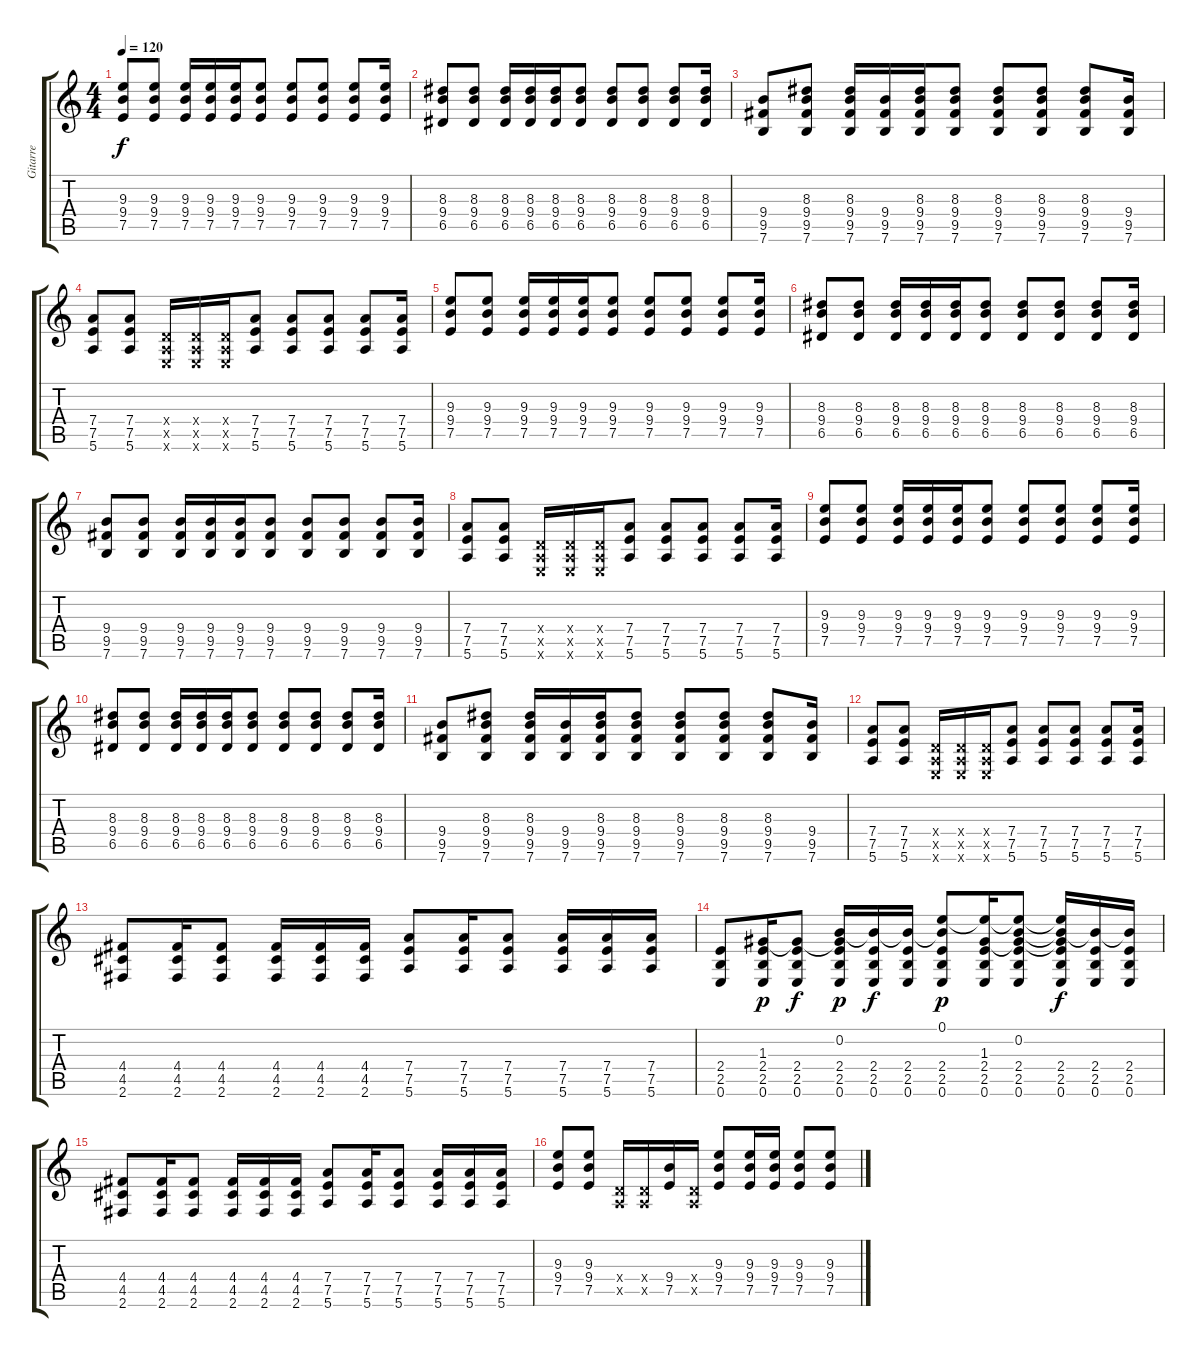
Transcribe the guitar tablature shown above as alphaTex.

\track ("Gitarre" "Gitarre") {instrument electricguitarclean}
\staff {score tabs}
\tuning (E4 B3 G3 D3 A2 E2) {hide}
\ts (4 4)
\tempo 120
\clef g2
\ks c
(9.3 9.4 7.5).8{dy f instrument distortionguitar} (9.3 9.4 7.5).8 (9.3 9.4 7.5).16 (9.3 9.4 7.5).16 (9.3 9.4 7.5).16 (9.3 9.4 7.5).8 (9.3 9.4 7.5).8 (9.3 9.4 7.5).8 (9.3 9.4 7.5).8 (9.3 9.4 7.5).16 |
(8.3 9.4 6.5).8 (8.3 9.4 6.5).8 (8.3 9.4 6.5).16 (8.3 9.4 6.5).16 (8.3 9.4 6.5).16 (8.3 9.4 6.5).8 (8.3 9.4 6.5).8 (8.3 9.4 6.5).8 (8.3 9.4 6.5).8 (8.3 9.4 6.5).16 |
(9.4 9.5 7.6).8 (8.3 9.4 9.5 7.6).8 (8.3 9.4 9.5 7.6).16 (9.4 9.5 7.6).16 (8.3 9.4 9.5 7.6).16 (8.3 9.4 9.5 7.6).8 (8.3 9.4 9.5 7.6).8 (8.3 9.4 9.5 7.6).8 (8.3 9.4 9.5 7.6).8 (9.4 9.5 7.6).16 |
(7.4 7.5 5.6).8 (7.4 7.5 5.6).8 (0.4{x} 0.5{x} 0.6{x}).16 (0.4{x} 0.5{x} 0.6{x}).16 (0.4{x} 0.5{x} 0.6{x}).16 (7.4 7.5 5.6).8 (7.4 7.5 5.6).8 (7.4 7.5 5.6).8 (7.4 7.5 5.6).8 (7.4 7.5 5.6).16 |
(9.3 9.4 7.5).8{instrument distortionguitar} (9.3 9.4 7.5).8 (9.3 9.4 7.5).16 (9.3 9.4 7.5).16 (9.3 9.4 7.5).16 (9.3 9.4 7.5).8 (9.3 9.4 7.5).8 (9.3 9.4 7.5).8 (9.3 9.4 7.5).8 (9.3 9.4 7.5).16 |
(8.3 9.4 6.5).8 (8.3 9.4 6.5).8 (8.3 9.4 6.5).16 (8.3 9.4 6.5).16 (8.3 9.4 6.5).16 (8.3 9.4 6.5).8 (8.3 9.4 6.5).8 (8.3 9.4 6.5).8 (8.3 9.4 6.5).8 (8.3 9.4 6.5).16 |
(9.4 9.5 7.6).8 (9.4 9.5 7.6).8 (9.4 9.5 7.6).16 (9.4 9.5 7.6).16 (9.4 9.5 7.6).16 (9.4 9.5 7.6).8 (9.4 9.5 7.6).8 (9.4 9.5 7.6).8 (9.4 9.5 7.6).8 (9.4 9.5 7.6).16 |
(7.4 7.5 5.6).8 (7.4 7.5 5.6).8 (0.4{x} 0.5{x} 0.6{x}).16 (0.4{x} 0.5{x} 0.6{x}).16 (0.4{x} 0.5{x} 0.6{x}).16 (7.4 7.5 5.6).8 (7.4 7.5 5.6).8 (7.4 7.5 5.6).8 (7.4 7.5 5.6).8 (7.4 7.5 5.6).16 |
(9.3 9.4 7.5).8{instrument distortionguitar} (9.3 9.4 7.5).8 (9.3 9.4 7.5).16 (9.3 9.4 7.5).16 (9.3 9.4 7.5).16 (9.3 9.4 7.5).8 (9.3 9.4 7.5).8 (9.3 9.4 7.5).8 (9.3 9.4 7.5).8 (9.3 9.4 7.5).16 |
(8.3 9.4 6.5).8 (8.3 9.4 6.5).8 (8.3 9.4 6.5).16 (8.3 9.4 6.5).16 (8.3 9.4 6.5).16 (8.3 9.4 6.5).8 (8.3 9.4 6.5).8 (8.3 9.4 6.5).8 (8.3 9.4 6.5).8 (8.3 9.4 6.5).16 |
(9.4 9.5 7.6).8 (8.3 9.4 9.5 7.6).8 (8.3 9.4 9.5 7.6).16 (9.4 9.5 7.6).16 (8.3 9.4 9.5 7.6).16 (8.3 9.4 9.5 7.6).8 (8.3 9.4 9.5 7.6).8 (8.3 9.4 9.5 7.6).8 (8.3 9.4 9.5 7.6).8 (9.4 9.5 7.6).16 |
(7.4 7.5 5.6).8 (7.4 7.5 5.6).8 (0.4{x} 0.5{x} 0.6{x}).16 (0.4{x} 0.5{x} 0.6{x}).16 (0.4{x} 0.5{x} 0.6{x}).16 (7.4 7.5 5.6).8 (7.4 7.5 5.6).8 (7.4 7.5 5.6).8 (7.4 7.5 5.6).8 (7.4 7.5 5.6).16 |
(4.4 4.5 2.6).8 (4.4 4.5 2.6).16 (4.4 4.5 2.6).8 (4.4 4.5 2.6).16 (4.4 4.5 2.6).16 (4.4 4.5 2.6).16 (7.4 7.5 5.6).8 (7.4 7.5 5.6).16 (7.4 7.5 5.6).8 (7.4 7.5 5.6).16 (7.4 7.5 5.6).16 (7.4 7.5 5.6).16 |
(2.4 2.5 0.6).8 (1.3 2.4 2.5 0.6).16{dy p} (1.3{t} 2.4 2.5 0.6).8{dy f} (0.2 1.3{t} 2.4 2.5 0.6).16{dy p} (0.2{t} 2.4 2.5 0.6).16{dy f} (0.2{t} 2.4 2.5 0.6).16 (0.1 0.2{t} 2.4 2.5 0.6).8{dy p} (0.1{t} 1.3 2.4 2.5 0.6).16 (0.1{t} 0.2 1.3{t} 2.4 2.5 0.6).8 (0.1{t} 0.2{t} 1.3{t} 2.4 2.5 0.6).16{dy f} (0.2{t} 2.4 2.5 0.6).16 (0.2{t} 2.4 2.5 0.6).16 |
(4.4 4.5 2.6).8 (4.4 4.5 2.6).16 (4.4 4.5 2.6).8 (4.4 4.5 2.6).16 (4.4 4.5 2.6).16 (4.4 4.5 2.6).16 (7.4 7.5 5.6).8 (7.4 7.5 5.6).16 (7.4 7.5 5.6).8 (7.4 7.5 5.6).16 (7.4 7.5 5.6).16 (7.4 7.5 5.6).16 |
(9.3 9.4 7.5).8 (9.3 9.4 7.5).8 (0.4{x} 0.5{x}).16 (0.4{x} 0.5{x}).16 (9.4 7.5).16 (0.4{x} 0.5{x}).16 (9.3 9.4 7.5).8 (9.3 9.4 7.5).16 (9.3 9.4 7.5).16 (9.3 9.4 7.5).8 (9.3 9.4 7.5).8
